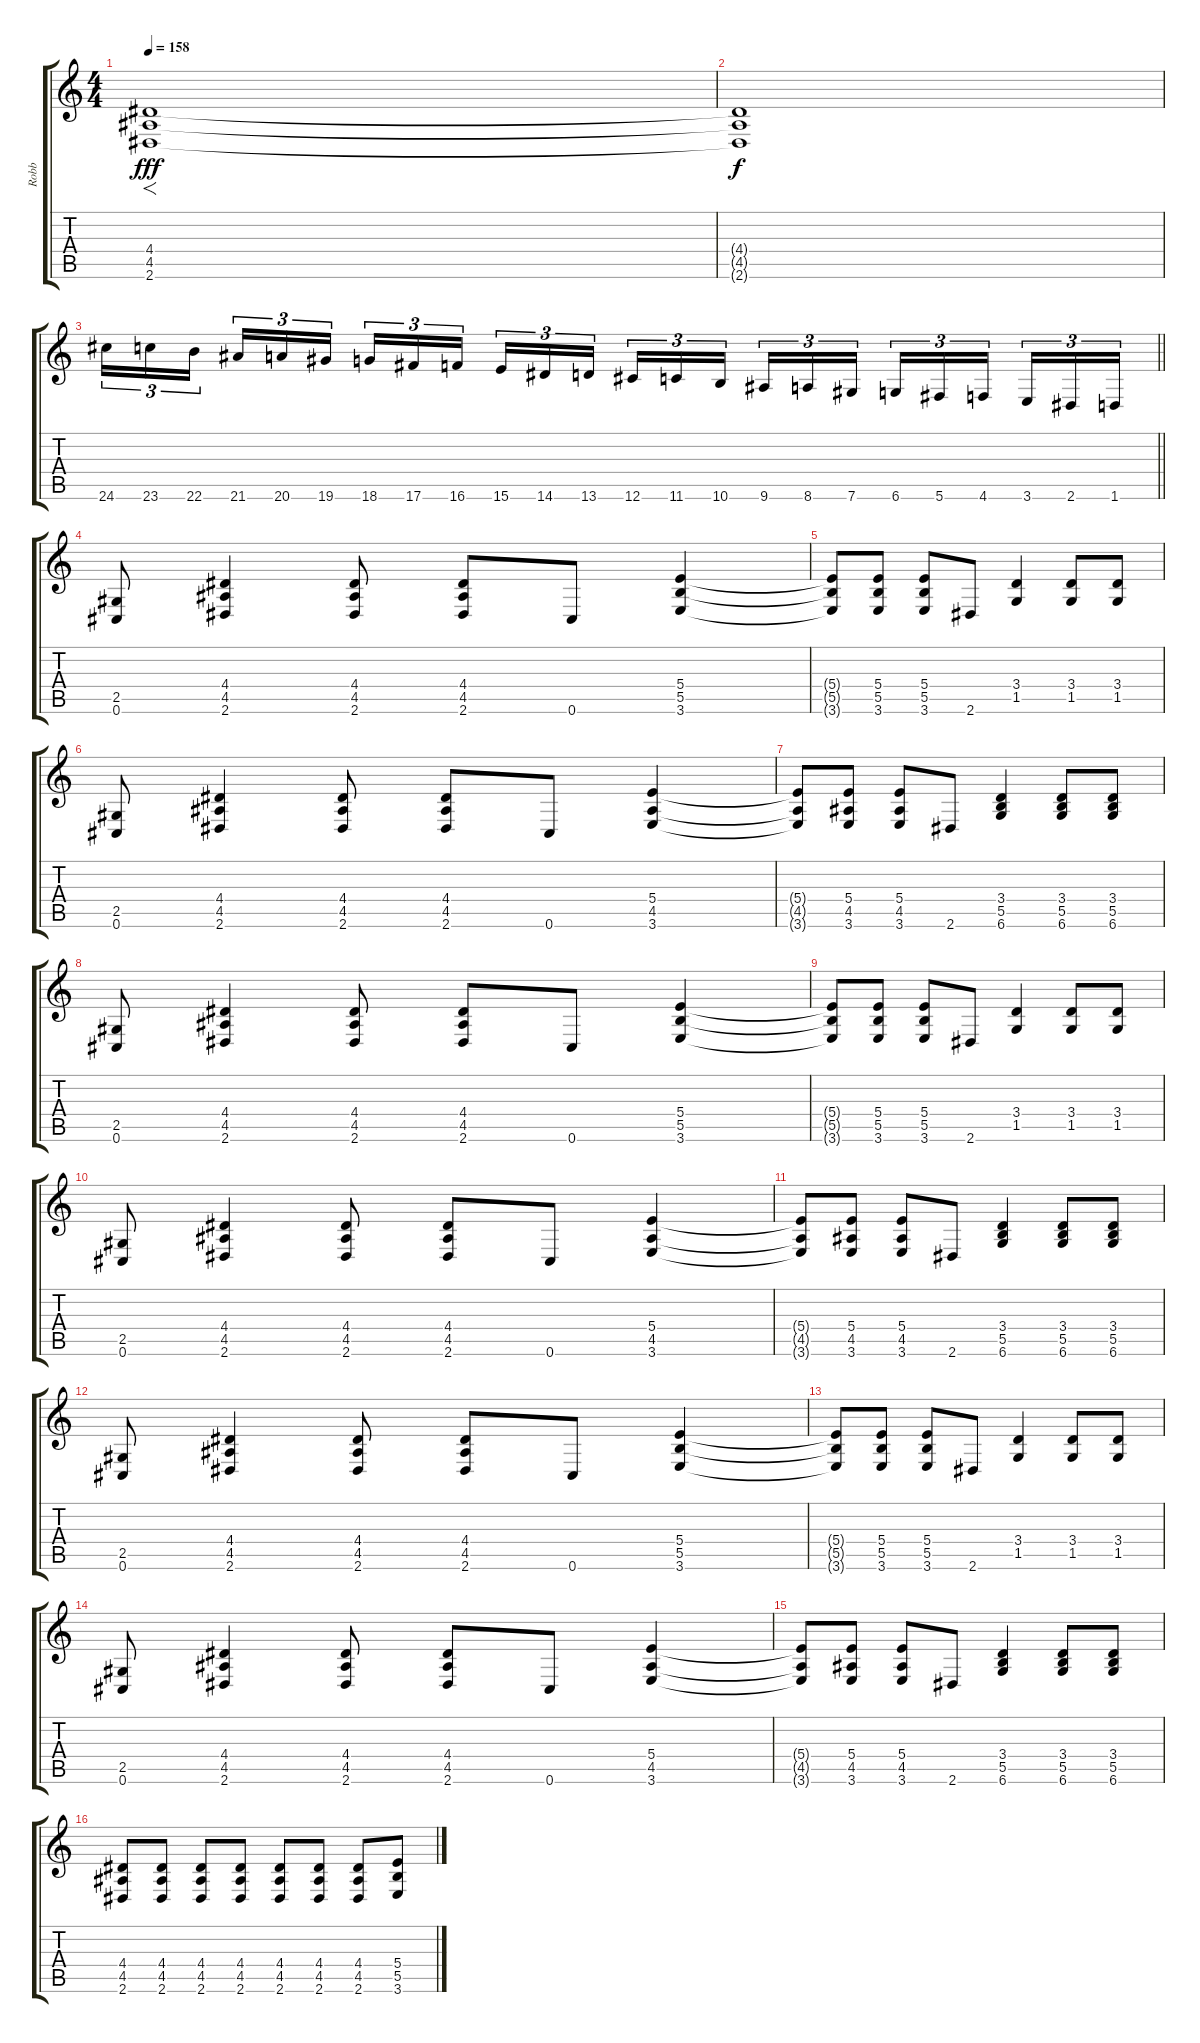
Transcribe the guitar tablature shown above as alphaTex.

\track ("Robb" "Robb") {instrument distortionguitar}
\staff {score tabs}
\tuning (Db4 Ab3 E3 B2 Gb2 Db2) {hide}
\ts (4 4)
\tempo 158
\clef g2
\ks c
(4.4 4.5 2.6).1{f dy fff} |
(4.4{t} 4.5{t} 2.6{t}).1{dy f} |
\barLineRight lightlight
24.6.16{tu (3 2)} 23.6.16{tu (3 2)} 22.6.16{tu (3 2) beam splitsecondary} 21.6.16{tu (3 2)} 20.6.16{tu (3 2)} 19.6.16{tu (3 2)} 18.6.16{tu (3 2)} 17.6.16{tu (3 2)} 16.6.16{tu (3 2) beam splitsecondary} 15.6.16{tu (3 2)} 14.6.16{tu (3 2)} 13.6.16{tu (3 2)} 12.6.16{tu (3 2)} 11.6.16{tu (3 2)} 10.6.16{tu (3 2) beam splitsecondary} 9.6.16{tu (3 2)} 8.6.16{tu (3 2)} 7.6.16{tu (3 2)} 6.6.16{tu (3 2)} 5.6.16{tu (3 2)} 4.6.16{tu (3 2) beam splitsecondary} 3.6.16{tu (3 2)} 2.6.16{tu (3 2)} 1.6.16{tu (3 2)} |
(2.5 0.6).8 (4.4 4.5 2.6).4 (4.4 4.5 2.6).8 (4.4 4.5 2.6).8 0.6.8 (5.4 5.5 3.6).4 |
(5.4{t} 5.5{t} 3.6{t}).8 (5.4 5.5 3.6).8 (5.4 5.5 3.6).8 2.6.8 (3.4 1.5).4 (3.4 1.5).8 (3.4 1.5).8 |
(2.5 0.6).8 (4.4 4.5 2.6).4 (4.4 4.5 2.6).8 (4.4 4.5 2.6).8 0.6.8 (5.4 4.5 3.6).4 |
(5.4{t} 4.5{t} 3.6{t}).8 (5.4 4.5 3.6).8 (5.4 4.5 3.6).8 2.6.8 (3.4 5.5 6.6).4 (3.4 5.5 6.6).8 (3.4 5.5 6.6).8 |
(2.5 0.6).8 (4.4 4.5 2.6).4 (4.4 4.5 2.6).8 (4.4 4.5 2.6).8 0.6.8 (5.4 5.5 3.6).4 |
(5.4{t} 5.5{t} 3.6{t}).8 (5.4 5.5 3.6).8 (5.4 5.5 3.6).8 2.6.8 (3.4 1.5).4 (3.4 1.5).8 (3.4 1.5).8 |
(2.5 0.6).8 (4.4 4.5 2.6).4 (4.4 4.5 2.6).8 (4.4 4.5 2.6).8 0.6.8 (5.4 4.5 3.6).4 |
(5.4{t} 4.5{t} 3.6{t}).8 (5.4 4.5 3.6).8 (5.4 4.5 3.6).8 2.6.8 (3.4 5.5 6.6).4 (3.4 5.5 6.6).8 (3.4 5.5 6.6).8 |
(2.5 0.6).8 (4.4 4.5 2.6).4 (4.4 4.5 2.6).8 (4.4 4.5 2.6).8 0.6.8 (5.4 5.5 3.6).4 |
(5.4{t} 5.5{t} 3.6{t}).8 (5.4 5.5 3.6).8 (5.4 5.5 3.6).8 2.6.8 (3.4 1.5).4 (3.4 1.5).8 (3.4 1.5).8 |
(2.5 0.6).8 (4.4 4.5 2.6).4 (4.4 4.5 2.6).8 (4.4 4.5 2.6).8 0.6.8 (5.4 4.5 3.6).4 |
(5.4{t} 4.5{t} 3.6{t}).8 (5.4 4.5 3.6).8 (5.4 4.5 3.6).8 2.6.8 (3.4 5.5 6.6).4 (3.4 5.5 6.6).8 (3.4 5.5 6.6).8 |
(4.4 4.5 2.6).8{balance 8} (4.4 4.5 2.6).8 (4.4 4.5 2.6).8 (4.4 4.5 2.6).8 (4.4 4.5 2.6).8 (4.4 4.5 2.6).8 (4.4 4.5 2.6).8 (5.4 5.5 3.6).8
